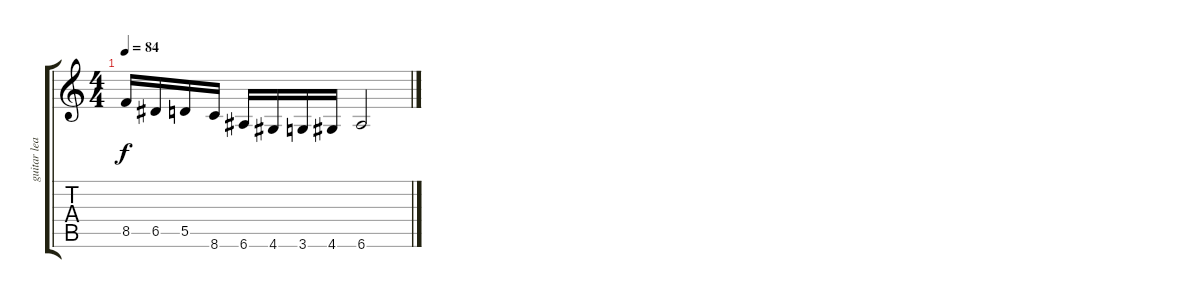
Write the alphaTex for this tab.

\track ("guitar lead" "guitar lea") {instrument electricguitarjazz}
\staff {score tabs}
\tuning (E4 B3 G3 D3 A2 E2) {hide}
\ts (4 4)
\tempo 84
\clef g2
\ks c
8.5.16{dy f} 6.5.16 5.5.16 8.6.16 6.6.16 4.6.16 3.6.16 4.6.16 6.6.2
